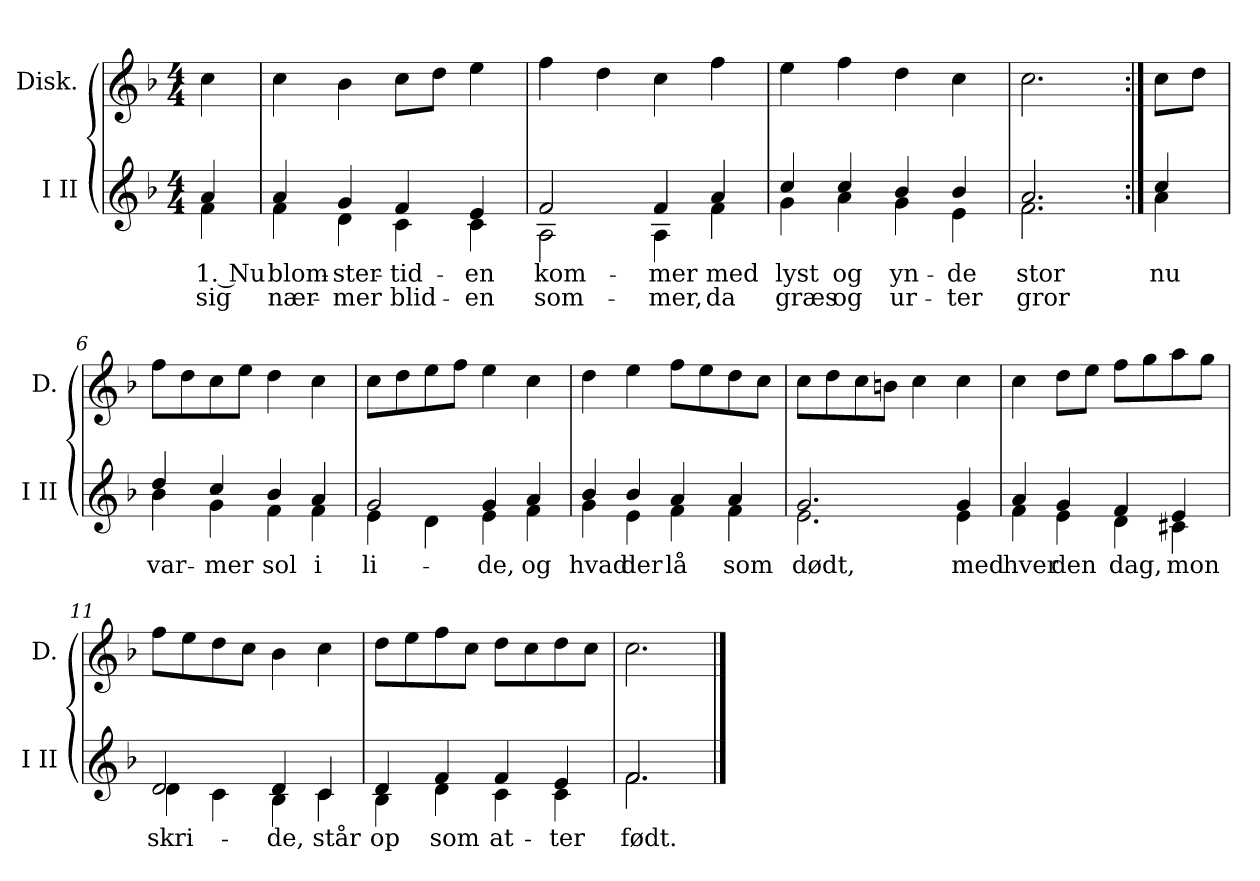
**kern	**text	**text	**kern
*part2	*part2	*part2	*part1
*staff2	*staff2	*staff2	*staff1
*I"I II	*	*	*I"Disk.
*I'I II	*	*	*I'D.
*clefG2	*	*	*clefG2
*k[b-]	*	*	*k[b-]
*M4/4	*	*	*M4/4
=	=	=	=
!	!LO:LY:b	!LO:LY:b	!
*^	*	*	*
4a/	4f\	1. Nu	sig	4cc\
=1	=1	=1	=1	=1
!	!	!LO:LY:b	!LO:LY:b	!
4a/	4f\	blom-	nær-	4cc\
!	!	!LO:LY:b	!LO:LY:b	!
4g/	4d\	-ster-	-mer	4b-\
!	!	!LO:LY:b	!LO:LY:b	!
4f/	4c\	-tid-	blid-	8cc\L
.	.	.	.	8dd\J
!	!	!LO:LY:b	!LO:LY:b	!
4e/	4c\	-en	-en	4ee\
=2	=2	=2	=2	=2
!	!	!LO:LY:b	!LO:LY:b	!
2f/	2A\	kom-	som-	4ff\
.	.	.	.	4dd\
!	!	!LO:LY:b	!LO:LY:b	!
4f/	4A\	-mer	-mer,	4cc\
!	!	!LO:LY:b	!LO:LY:b	!
4a/	4f\	med	da	4ff\
=3	=3	=3	=3	=3
!	!	!LO:LY:b	!LO:LY:b	!
4cc/	4g\	lyst	græs	4ee\
!	!	!LO:LY:b	!LO:LY:b	!
4cc/	4a\	og	og	4ff\
!	!	!LO:LY:b	!LO:LY:b	!
4b-/	4g\	yn-	ur-	4dd\
!	!	!LO:LY:b	!LO:LY:b	!
4b-/	4e\	-de	-ter	4cc\
=4	=4	=4	=4	=4
!	!	!LO:LY:b	!LO:LY:b	!
2.a/	2.f\	stor	gror	2.cc\
=5:|!	=5:|!	=5:|!	=5:|!	=5:|!
!	!	!LO:LY:b	!	!
4cc/	4a\	nu	.	8cc\L
.	.	.	.	8dd\J
=6	=6	=6	=6	=6
!	!	!LO:LY:b	!	!
4dd/	4b-\	var-	.	8ff\L
.	.	.	.	8dd\
!	!	!LO:LY:b	!	!
4cc/	4g\	-mer	.	8cc\
.	.	.	.	8ee\J
!	!	!LO:LY:b	!	!
4b-/	4f\	sol	.	4dd\
!	!	!LO:LY:b	!	!
4a/	4f\	i	.	4cc\
!!LO:LB:g=z
=7	=7	=7	=7	=7
!	!	!LO:LY:b	!	!
2g/	4e\	li-	.	8cc\L
.	.	.	.	8dd\
.	4d\	.	.	8ee\
.	.	.	.	8ff\J
!	!	!LO:LY:b	!	!
4g/	4e\	-de,	.	4ee\
!	!	!LO:LY:b	!	!
4a/	4f\	og	.	4cc\
=8	=8	=8	=8	=8
!	!	!LO:LY:b	!	!
4b-/	4g\	hvad	.	4dd\
!	!	!LO:LY:b	!	!
4b-/	4e\	der	.	4ee\
!	!	!LO:LY:b	!	!
4a/	4f\	lå	.	8ff\L
.	.	.	.	8ee\
!	!	!LO:LY:b	!	!
4a/	4f\	som	.	8dd\
.	.	.	.	8cc\J
=9	=9	=9	=9	=9
!	!	!LO:LY:b	!	!
2.g/	2.e\	dødt,	.	8cc\L
.	.	.	.	8dd\
.	.	.	.	8cc\
.	.	.	.	8bn\J
.	.	.	.	4cc\
!	!	!LO:LY:b	!	!
4g/	4e\	med	.	4cc\
=10	=10	=10	=10	=10
!	!	!LO:LY:b	!	!
4a/	4f\	hver	.	4cc\
!	!	!LO:LY:b	!	!
4g/	4e\	den	.	8dd\L
.	.	.	.	8ee\J
!	!	!LO:LY:b	!	!
4f/	4d\	dag,	.	8ff\L
.	.	.	.	8gg\
!	!	!LO:LY:b	!	!
4e/	4c#X\	mon	.	8aa\
.	.	.	.	8gg\J
=11	=11	=11	=11	=11
!	!	!LO:LY:b	!	!
2d/	4d\	skri-	.	8ff\L
.	.	.	.	8ee\
.	4c\	.	.	8dd\
.	.	.	.	8cc\J
!	!	!LO:LY:b	!	!
4d/	4B-\	-de,	.	4b-\
!	!	!LO:LY:b	!	!
4c/	4c\	står	.	4cc\
!!LO:LB:g=z
=12	=12	=12	=12	=12
!	!	!LO:LY:b	!	!
4d/	4B-\	op	.	8dd\L
.	.	.	.	8ee\
!	!	!LO:LY:b	!	!
4f/	4d\	som	.	8ff\
.	.	.	.	8cc\J
!	!	!LO:LY:b	!	!
4f/	4c\	at-	.	8dd\L
.	.	.	.	8cc\
!	!	!LO:LY:b	!	!
4e/	4c\	-ter	.	8dd\
.	.	.	.	8cc\J
=13	=13	=13	=13	=13
!	!	!LO:LY:b	!	!
2.f/	2.f\	født.	.	2.cc\
*v	*v	*	*	*
==	==	==	==
*-	*-	*-	*-
